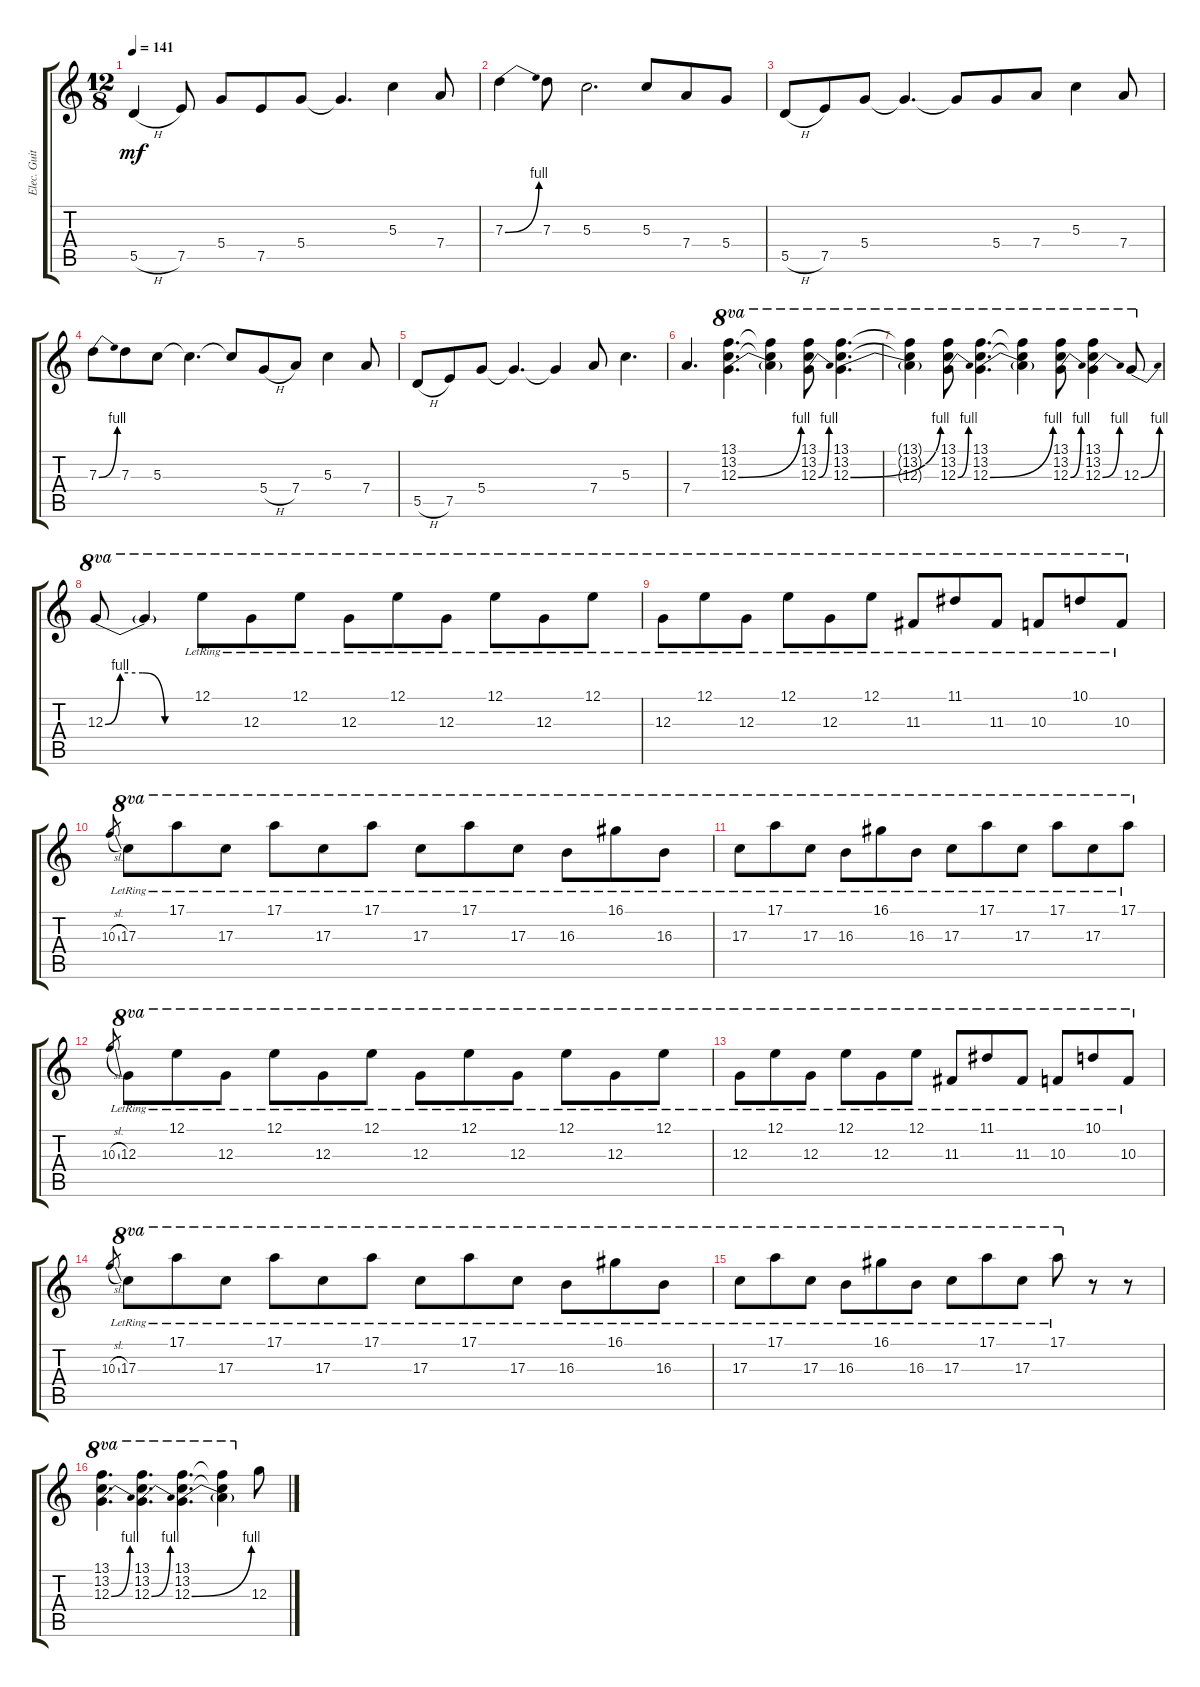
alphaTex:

\track ("Elec. Guitar 3" "Elec. Guit") {instrument electricguitarclean}
\staff {score tabs}
\tuning (E4 B3 G3 D3 A2 E2) {hide}
\ts (12 8)
\tempo 141
\clef g2
\ks c
5.5{h}.4{dy mf} 7.5.8 5.4.8 7.5.8 5.4.8 5.4{t}.4{d} 5.3.4 7.4.8 |
7.3{be (bend 0 0 60 4)}.4 7.3.8 5.3.2{d} 5.3.8 7.4.8 5.4.8 |
5.5{h}.8 7.5.8 5.4.8 5.4{t}.4{d} 5.4{t}.8 5.4.8 7.4.8 5.3.4 7.4.8 |
7.3{be (bend 0 0 60 4)}.8 7.3.8 5.3.8 5.3{t}.4{d} 5.3{t}.8 5.4{h}.8 7.4.8 5.3.4 7.4.8 |
5.5{h}.8 7.5.8 5.4.8 5.4{t}.4{d} 5.4{t}.4 7.4.8 5.3.4{d} |
7.4.4{d} (13.1 13.2 12.3{be (bend 0 0 60 4)}).4{d ot 8va} (13.1{t} 13.2{t} 12.3{t}).4{ot 8va} (13.1 13.2 12.3{be (bend 0 0 60 4)}).8{ot 8va} (13.1 13.2 12.3{be (bend 0 0 60 4)}).4{d ot 8va} |
(13.1{t} 13.2{t} 12.3{t}).4{ot 8va} (13.1 13.2 12.3{be (bend 0 0 60 4)}).8{ot 8va} (13.1 13.2 12.3{be (bend 0 0 60 4)}).4{d ot 8va} (13.1{t} 13.2{t} 12.3{t}).4{ot 8va} (13.1 13.2 12.3{be (bend 0 0 60 4)}).8{ot 8va} (13.1 13.2 12.3{be (bend 0 0 60 4)}).4{ot 8va} 12.3{be (bend 0 0 60 4)}.8{ot 8va} |
12.3{be (custom 0 0 10 4 25 4 40 0 60 0)}.8{ot 8va} 12.3{t}.4{ot 8va} 12.1{lr}.8{ot 8va} 12.3{lr}.8{ot 8va} 12.1{lr}.8{ot 8va} 12.3{lr}.8{ot 8va} 12.1{lr}.8{ot 8va} 12.3{lr}.8{ot 8va} 12.1{lr}.8{ot 8va} 12.3{lr}.8{ot 8va} 12.1{lr}.8{ot 8va} |
12.3{lr}.8{ot 8va} 12.1{lr}.8{ot 8va} 12.3{lr}.8{ot 8va} 12.1{lr}.8{ot 8va} 12.3{lr}.8{ot 8va} 12.1{lr}.8{ot 8va} 11.3{lr}.8{ot 8va} 11.1{lr}.8{ot 8va} 11.3{lr}.8{ot 8va} 10.3{lr}.8{ot 8va} 10.1{lr}.8{ot 8va} 10.3{lr}.8{ot 8va} |
10.3{sl}.8{gr} 17.3{lr}.8{ot 8va} 17.1{lr}.8{ot 8va} 17.3{lr}.8{ot 8va} 17.1{lr}.8{ot 8va} 17.3{lr}.8{ot 8va} 17.1{lr}.8{ot 8va} 17.3{lr}.8{ot 8va} 17.1{lr}.8{ot 8va} 17.3{lr}.8{ot 8va} 16.3{lr}.8{ot 8va} 16.1{lr}.8{ot 8va} 16.3{lr}.8{ot 8va} |
17.3{lr}.8{ot 8va} 17.1{lr}.8{ot 8va} 17.3{lr}.8{ot 8va} 16.3{lr}.8{ot 8va} 16.1{lr}.8{ot 8va} 16.3{lr}.8{ot 8va} 17.3{lr}.8{ot 8va} 17.1{lr}.8{ot 8va} 17.3{lr}.8{ot 8va} 17.1{lr}.8{ot 8va} 17.3{lr}.8{ot 8va} 17.1{lr}.8{ot 8va} |
10.3{sl}.8{gr} 12.3{lr}.8{ot 8va} 12.1{lr}.8{ot 8va} 12.3{lr}.8{ot 8va} 12.1{lr}.8{ot 8va} 12.3{lr}.8{ot 8va} 12.1{lr}.8{ot 8va} 12.3{lr}.8{ot 8va} 12.1{lr}.8{ot 8va} 12.3{lr}.8{ot 8va} 12.1{lr}.8{ot 8va} 12.3{lr}.8{ot 8va} 12.1{lr}.8{ot 8va} |
12.3{lr}.8{ot 8va} 12.1{lr}.8{ot 8va} 12.3{lr}.8{ot 8va} 12.1{lr}.8{ot 8va} 12.3{lr}.8{ot 8va} 12.1{lr}.8{ot 8va} 11.3{lr}.8{ot 8va} 11.1{lr}.8{ot 8va} 11.3{lr}.8{ot 8va} 10.3{lr}.8{ot 8va} 10.1{lr}.8{ot 8va} 10.3{lr}.8{ot 8va} |
10.3{sl}.8{gr} 17.3{lr}.8{ot 8va} 17.1{lr}.8{ot 8va} 17.3{lr}.8{ot 8va} 17.1{lr}.8{ot 8va} 17.3{lr}.8{ot 8va} 17.1{lr}.8{ot 8va} 17.3{lr}.8{ot 8va} 17.1{lr}.8{ot 8va} 17.3{lr}.8{ot 8va} 16.3{lr}.8{ot 8va} 16.1{lr}.8{ot 8va} 16.3{lr}.8{ot 8va} |
17.3{lr}.8{ot 8va} 17.1{lr}.8{ot 8va} 17.3{lr}.8{ot 8va} 16.3{lr}.8{ot 8va} 16.1{lr}.8{ot 8va} 16.3{lr}.8{ot 8va} 17.3{lr}.8{ot 8va} 17.1{lr}.8{ot 8va} 17.3{lr}.8{ot 8va} 17.1{lr}.8{ot 8va} r.8 r.8 |
(13.1 13.2 12.3{be (bend 0 0 60 4)}).4{d ot 8va} (13.1 13.2 12.3{be (bend 0 0 60 4)}).4{d ot 8va} (13.1 13.2 12.3{be (bend 0 0 60 4)}).4{d ot 8va} (13.1{t} 13.2{t} 12.3{t}).4{ot 8va} 12.3.8
